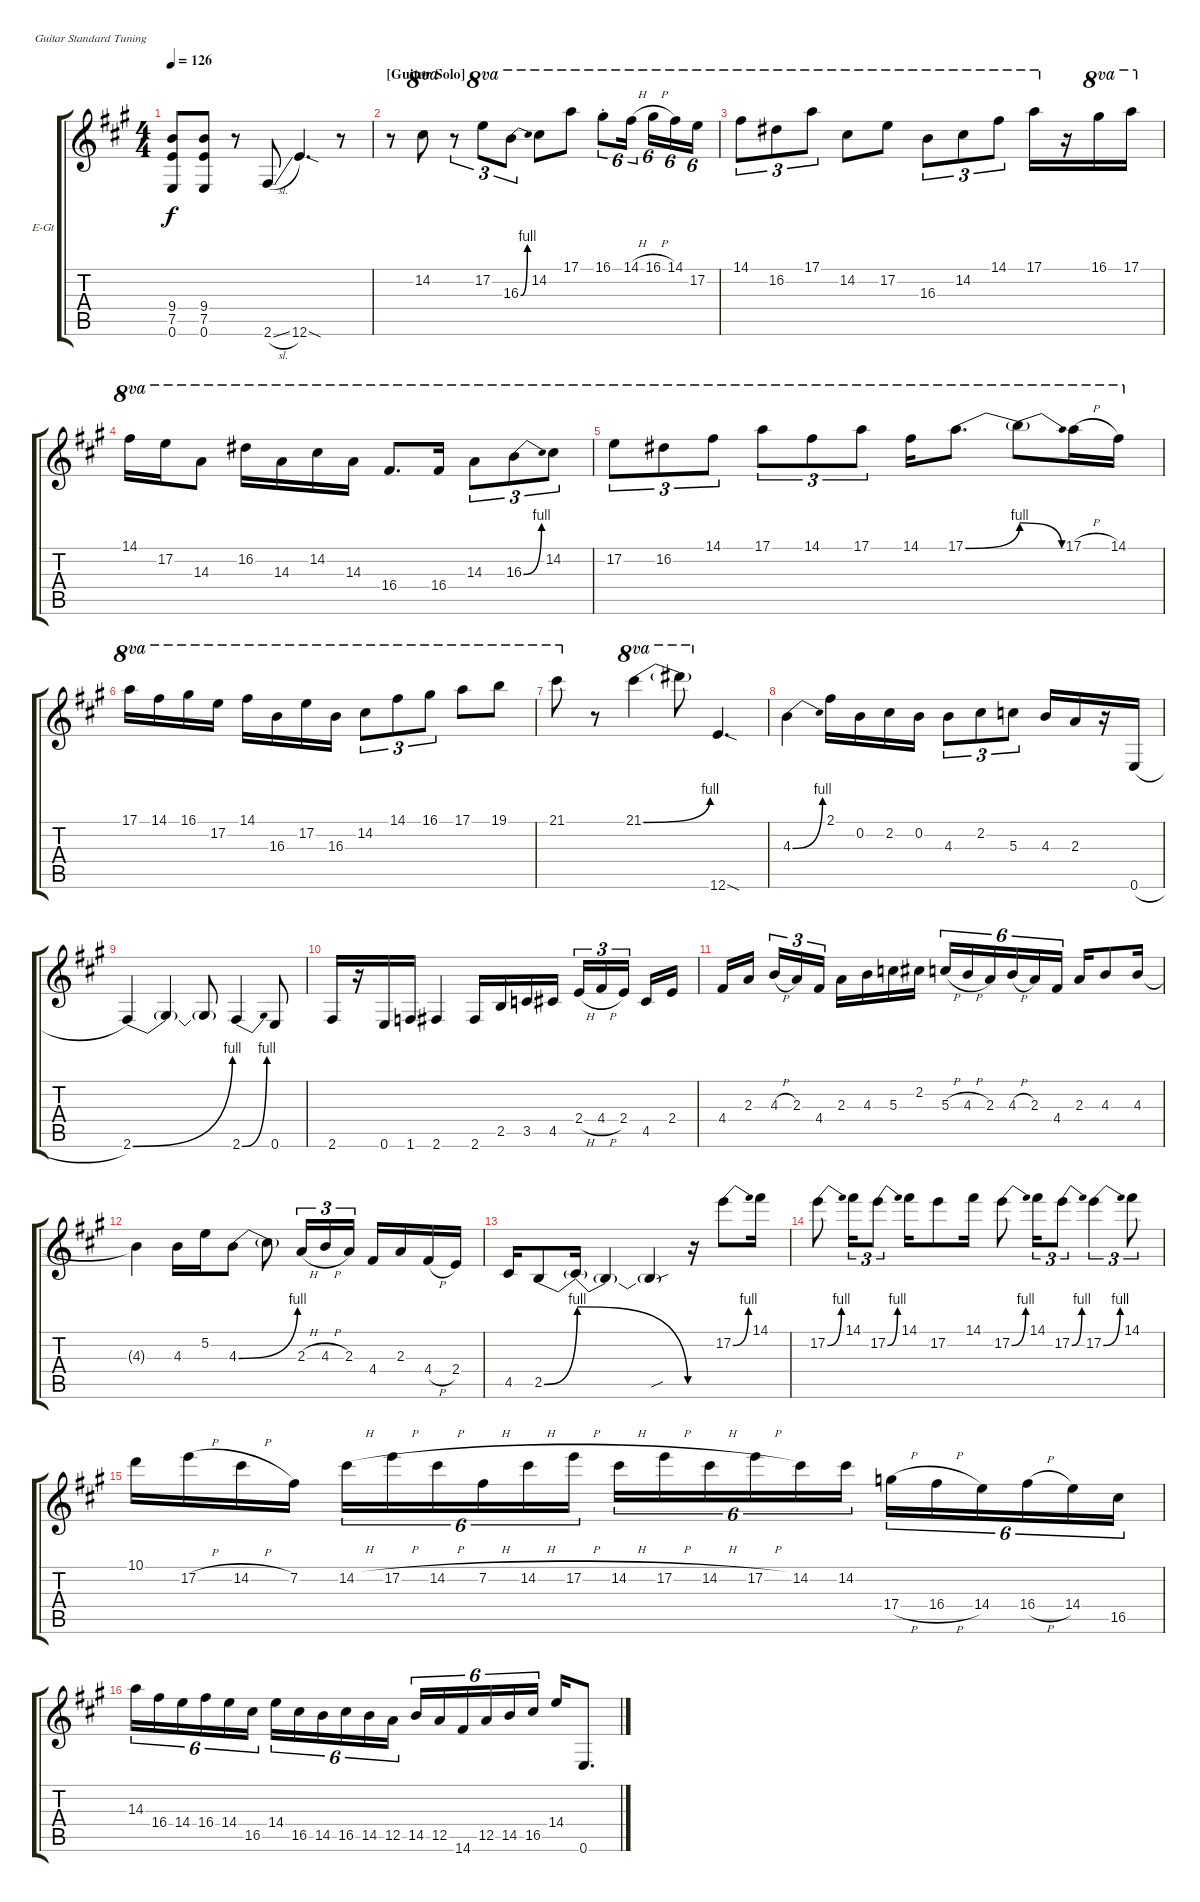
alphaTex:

\defaultSystemsLayout 4
\bracketExtendMode groupsimilarinstruments
\firstSystemTrackNameOrientation horizontal
\otherSystemsTrackNameOrientation horizontal
\track ("Guitar" "E-Gt") {instrument overdrivenguitar}
\staff {score tabs}
\tuning (E4 B3 G3 D3 A2 E2)
\ts (4 4)
\tempo 126
\clef g2
\ks a
(9.4 7.5 0.6).8{dy f} (9.4 7.5 0.6).8 r.8 2.6{sl}.8 12.6{sod}.4{d} r.8 |
\section ("" "[Guitar Solo]")
r.8 14.2.8{ot 8va} r.8{tu (3 2)} 17.2.8{tu (3 2) ot 8va} 16.3{be (bend 0 0 15 4)}.8{tu (3 2) ot 8va} 14.2.8{ot 8va} 17.1.8{ot 8va} 16.1{st}.8{tu (6 4) ot 8va} 14.1{h}.16{tu (6 4) ot 8va} 16.1{h}.16{tu (6 4) ot 8va} 14.1.16{tu (6 4) ot 8va} 17.2.16{tu (6 4) ot 8va} |
14.1.8{tu (3 2) ot 8va} 16.2.8{tu (3 2) ot 8va} 17.1.8{tu (3 2) ot 8va} 14.2.8{ot 8va} 17.2.8{ot 8va} 16.3.8{tu (3 2) ot 8va} 14.2.8{tu (3 2) ot 8va} 14.1.8{tu (3 2) ot 8va} 17.1.16{ot 8va} r.16 16.1.16{ot 8va} 17.1.16{ot 8va} |
14.1.16{ot 8va} 17.2.16{ot 8va} 14.3.8{ot 8va} 16.2.16{ot 8va} 14.3.16{ot 8va} 14.2.16{ot 8va} 14.3.16{ot 8va} 16.4.8{d ot 8va} 16.4.16{ot 8va} 14.3.8{tu (3 2) ot 8va} 16.3{be (bend 0 0 15 4)}.8{tu (3 2) ot 8va} 14.2.8{tu (3 2) ot 8va} |
17.2.8{tu (3 2) ot 8va} 16.2.8{tu (3 2) ot 8va} 14.1.8{tu (3 2) ot 8va} 17.1.8{tu (3 2) ot 8va} 14.1.8{tu (3 2) ot 8va} 17.1.8{tu (3 2) ot 8va} 14.1.16{ot 8va} 17.1{be (bend 0 0 15 4)}.8{d ot 8va} 17.1{be (release 0 4 15 0) t}.8{ot 8va} 17.1{h}.16{ot 8va} 14.1.16{ot 8va} |
17.1.16{ot 8va} 14.1.16{ot 8va} 16.1.16{ot 8va} 17.2.16{ot 8va} 14.1.16{ot 8va} 16.3.16{ot 8va} 17.2.16{ot 8va} 16.3.16{ot 8va} 14.2.8{tu (3 2) ot 8va} 14.1.8{tu (3 2) ot 8va} 16.1.8{tu (3 2) ot 8va} 17.1.8{ot 8va} 19.1.8{ot 8va} |
21.1.8{ot 8va} r.8 21.1{be (bend 0 0 15 4)}.4{ot 8va} 21.1{t}.8{ot 8va} 12.6{sod}.4{d} |
4.3{be (bend 0 0 15 4)}.4 2.1.16 0.2.16 2.2.16 0.2.16 4.3.8{tu (3 2)} 2.2.8{tu (3 2)} 5.3.8{tu (3 2)} 4.3.16 2.3.16 r.16 0.6{h}.16 |
2.6{be (bend 0 0 15 4)}.4 2.6{t}.4 2.6{t}.8 2.6{be (bend 0 0 15 4)}.4 0.6.8 |
2.6.16 r.16 0.6.16 1.6.16 2.6.4 2.6.16 2.5.16 3.5.16 4.5.16 2.4{h}.16{tu (3 2)} 4.4{h}.16{tu (3 2)} 2.4.16{tu (3 2)} 4.5.16 2.4.16 |
4.4.16 2.3.16 4.3{h}.16{tu (3 2)} 2.3.16{tu (3 2)} 4.4.16{tu (3 2)} 2.3.16 4.3.16 5.3.16 2.2.16 5.3{h}.16{tu (6 4)} 4.3{h}.16{tu (6 4)} 2.3.16{tu (6 4)} 4.3{h}.16{tu (6 4)} 2.3.16{tu (6 4)} 4.4.16{tu (6 4)} 2.3.16 4.3.8 4.3.16 |
4.3{t}.4 4.3.16 5.2.16 4.3{be (bend 0 0 15 4)}.8 4.3{t}.8 2.3{h}.16{tu (3 2)} 4.3{h}.16{tu (3 2)} 2.3.16{tu (3 2)} 4.4.16 2.3.16 4.4{h}.16 2.4.16 |
4.5.16 2.5{be (bend 0 0 15 4)}.8 2.5{be (release 0 4 15 0) t}.16 2.5{t}.4 2.5{sou t}.4 r.16 17.2{be (bend 0 0 15 4)}.8 14.1.16 |
17.2{be (bend 0 0 15 4)}.8 14.1.16{tu (3 2)} 17.2{be (bend 0 0 15 4)}.8{tu (3 2)} 14.1.16 17.2.8 14.1.16 17.2{be (bend 0 0 15 4)}.8 14.1.16{tu (3 2)} 17.2{be (bend 0 0 15 4)}.8{tu (3 2)} 17.2{be (bend 0 0 15 4)}.4{tu (3 2)} 14.1.8{tu (3 2)} |
10.1.16 17.2{h}.16 14.2{h}.16 7.2.16 14.2{h}.16{tu (6 4)} 17.2{h}.16{tu (6 4)} 14.2{h}.16{tu (6 4)} 7.2{h}.16{tu (6 4)} 14.2{h}.16{tu (6 4)} 17.2{h}.16{tu (6 4)} 14.2{h}.16{tu (6 4)} 17.2{h}.16{tu (6 4)} 14.2{h}.16{tu (6 4)} 17.2{h}.16{tu (6 4)} 14.2.16{tu (6 4)} 14.2.16{tu (6 4)} 17.4{h}.16{tu (6 4)} 16.4{h}.16{tu (6 4)} 14.4.16{tu (6 4)} 16.4{h}.16{tu (6 4)} 14.4.16{tu (6 4)} 16.5.16{tu (6 4)} |
14.3.16{tu (6 4)} 16.4.16{tu (6 4)} 14.4.16{tu (6 4)} 16.4.16{tu (6 4)} 14.4.16{tu (6 4)} 16.5.16{tu (6 4)} 14.4.16{tu (6 4)} 16.5.16{tu (6 4)} 14.5.16{tu (6 4)} 16.5.16{tu (6 4)} 14.5.16{tu (6 4)} 12.5.16{tu (6 4)} 14.5.16{tu (6 4)} 12.5.16{tu (6 4)} 14.6.16{tu (6 4)} 12.5.16{tu (6 4)} 14.5.16{tu (6 4)} 16.5.16{tu (6 4)} 14.4.16 0.6.8{d}
